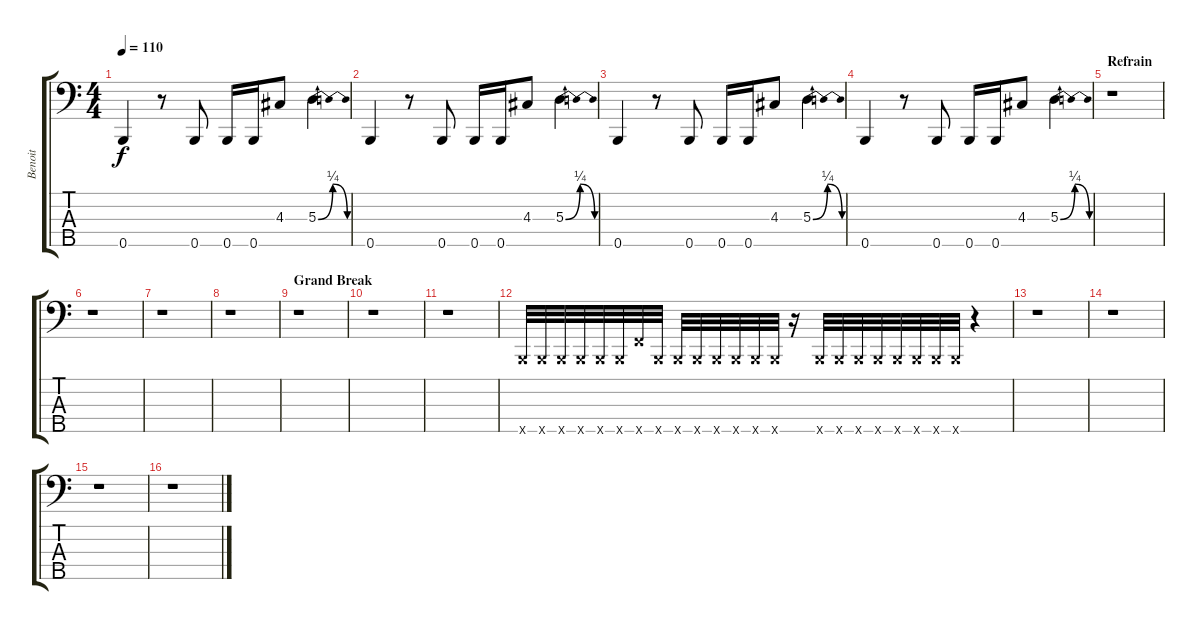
\track ("Benoit" "Benoit") {instrument slapbass1}
\staff {score tabs}
\tuning (G2 D2 A1 E1 B0) {hide}
\ts (4 4)
\tempo 110
\clef f4
\ks c
0.5.4{dy f} r.8 0.5.8 0.5.16 0.5.16 4.3.8 5.3{be (bendrelease 0 0 30 1 30 1 60 0)}.4 |
0.5.4 r.8 0.5.8 0.5.16 0.5.16 4.3.8 5.3{be (bendrelease 0 0 30 1 30 1 60 0)}.4 |
0.5.4 r.8 0.5.8 0.5.16 0.5.16 4.3.8 5.3{be (bendrelease 0 0 30 1 30 1 60 0)}.4 |
0.5.4 r.8 0.5.8 0.5.16 0.5.16 4.3.8 5.3{be (bendrelease 0 0 30 1 30 1 60 0)}.4 |
\section ("" "Refrain")
r.1 |
r.1 |
r.1 |
r.1 |
\section ("" "Grand Break")
r.1 |
r.1 |
r.1 |
0.5{x}.32 0.5{x}.32 0.5{x}.32 0.5{x}.32 0.5{x}.32 0.5{x}.32 6.5{x}.32 0.5{x}.32 0.5{x}.32 0.5{x}.32 0.5{x}.32 0.5{x}.32 0.5{x}.32 0.5{x}.32 r.16 0.5{x}.32 0.5{x}.32 0.5{x}.32 0.5{x}.32 0.5{x}.32 0.5{x}.32 0.5{x}.32 0.5{x}.32 r.4 |
r.1 |
r.1 |
r.1 |
r.1
